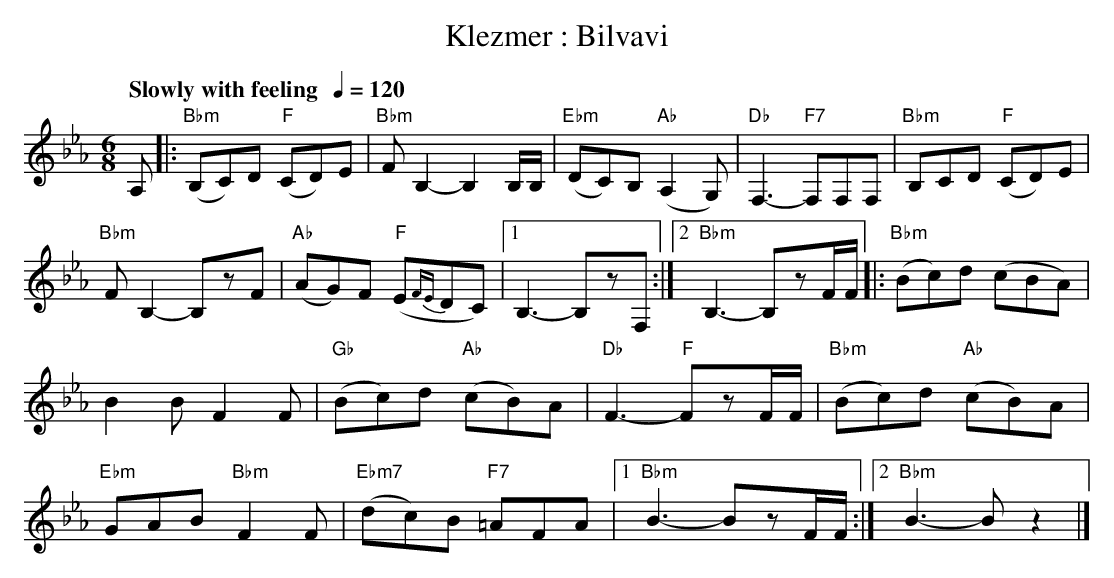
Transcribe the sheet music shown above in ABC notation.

X:1
T:Klezmer : Bilvavi
M:6/8
L:1/8
Q:"Slowly with feeling  " 1/4=120
K:Cm treble
A, |: "Bbm"(B,C)D "F"(CD)E | "Bbm"F B,2- B,2 B,/2B,/2 |\
"Ebm"(DC)B, "Ab"(A,2 G,) | "Db"F,3- "F7"F,F,F, | "Bbm"B,CD "F"(CD)E |\
"Bbm"F B,2- B,zF | "Ab"(AG)F "F"(E{FE}DC) |1 B,3- B,zF, :|2\
"Bbm"B,3-B,zF/2F/2 |: "Bbm"(Bc)d (cBA) | B2 B F2 F | "Gb"(Bc)d "Ab"(cB)A |\
"Db"F3- "F"FzF/2F/2 | "Bbm"(Bc)d "Ab"(cB)A | "Ebm"GAB "Bbm"F2 F |\
"Ebm7"(dc)B "F7"=AFA |1 "Bbm"B3- BzF/2F/2 :|2 "Bbm"B3- Bz2 |]
